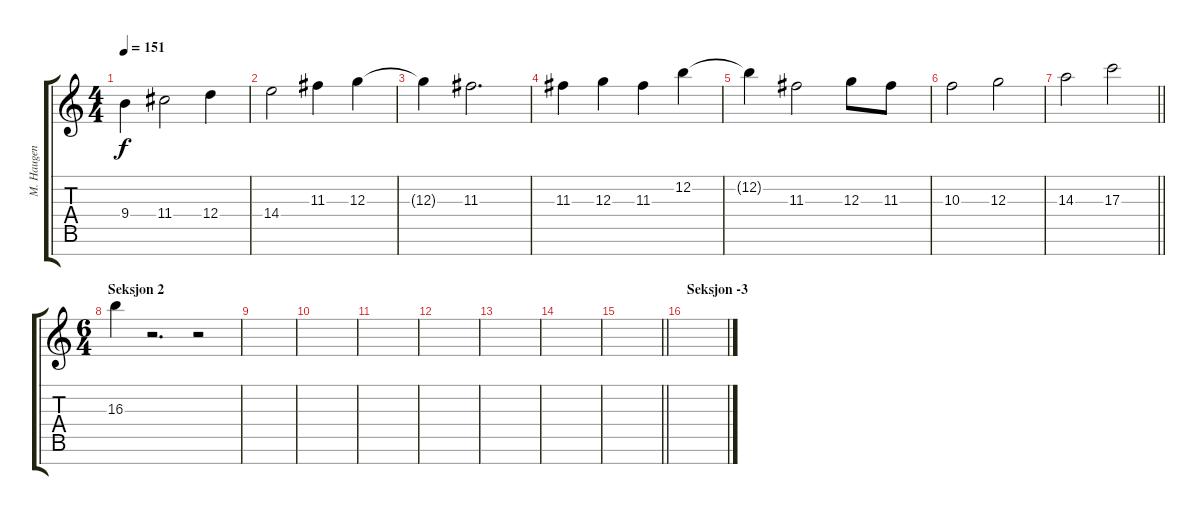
\track ("M. Haugen" "M. Haugen") {instrument distortionguitar}
\staff {score tabs}
\tuning (E4 B3 G3 D3 A2 E2 B1) {hide}
\ts (4 4)
\tempo 151
\clef g2
\ks c
9.4{t}.4{dy f} 11.4.2 12.4.4 |
14.4.2 11.3.4 12.3.4 |
12.3{t}.4 11.3.2{d} |
11.3.4 12.3.4 11.3.4 12.2.4 |
12.2{t}.4 11.3.2 12.3.8 11.3.8 |
10.3.2 12.3.2 |
\barLineRight lightlight
14.3.2 17.3.2 |
\ts (6 4)
\section ("" "Seksjon 2")
16.3.4 r.2{d} r.2 |
|
|
|
|
|
|
\barLineRight lightlight
|
\section ("" "Seksjon -3")
